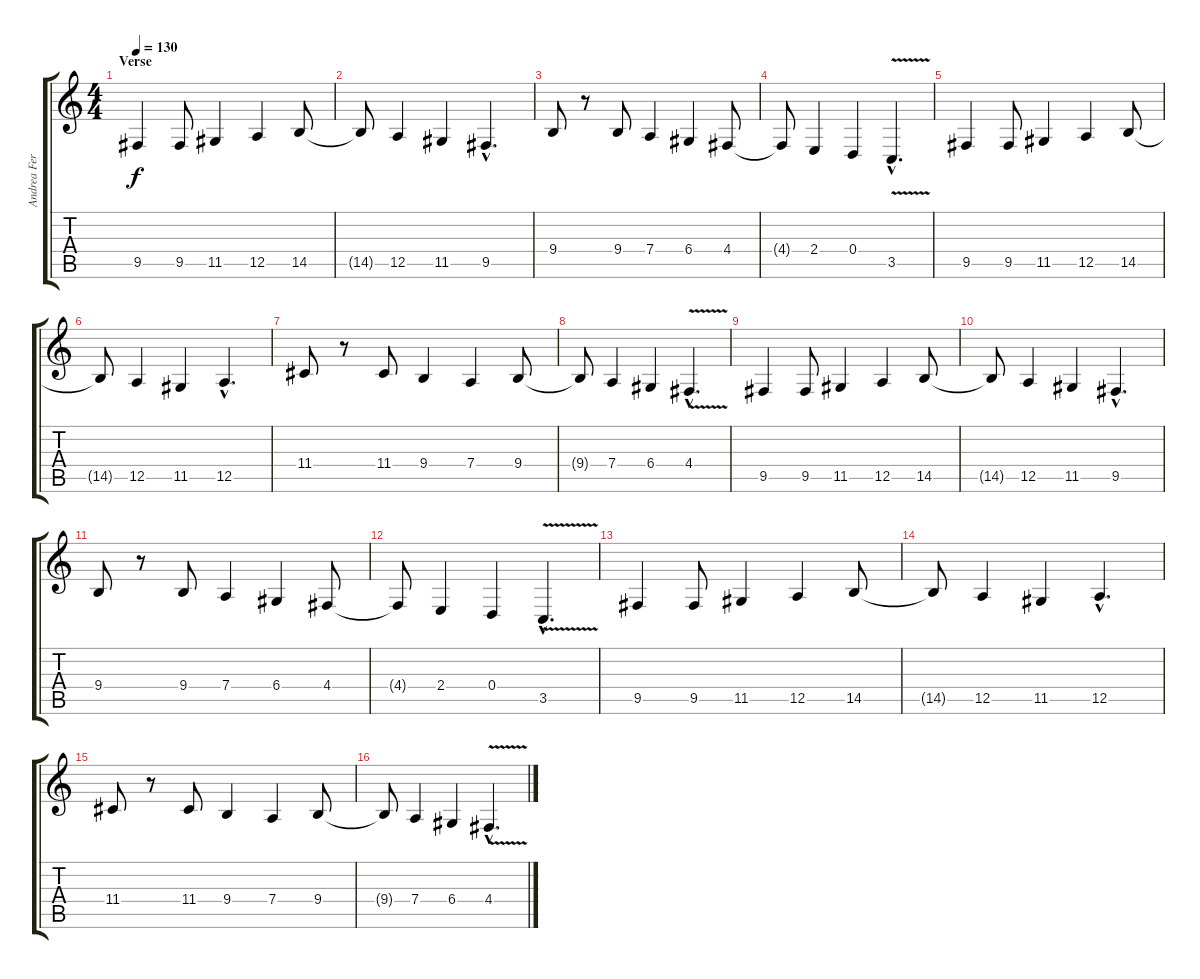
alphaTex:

\track ("Andrea Ferro (Male Vocals)" "Andrea Fer") {instrument synthstrings2}
\staff {score tabs}
\tuning (E4 B3 G3 D3 A2 E2) {hide}
\ts (4 4)
\section ("" "Verse")
\tempo 130
\clef g2
\ks c
9.5.4{dy f} 9.5.8 11.5.4 12.5.4 14.5.8 |
14.5{t}.8 12.5.4 11.5.4 9.5{hac}.4{d} |
9.4.8 r.8 9.4.8 7.4.4 6.4.4 4.4.8 |
4.4{t}.8 2.4.4 0.4.4 3.5{v hac}.4{d} |
9.5.4 9.5.8 11.5.4 12.5.4 14.5.8 |
14.5{t}.8 12.5.4 11.5.4 12.5{hac}.4{d} |
11.4.8 r.8 11.4.8 9.4.4 7.4.4 9.4.8 |
9.4{t}.8 7.4.4 6.4.4 4.4{v hac}.4{d} |
9.5.4 9.5.8 11.5.4 12.5.4 14.5.8 |
14.5{t}.8 12.5.4 11.5.4 9.5{hac}.4{d} |
9.4.8 r.8 9.4.8 7.4.4 6.4.4 4.4.8 |
4.4{t}.8 2.4.4 0.4.4 3.5{v hac}.4{d} |
9.5.4 9.5.8 11.5.4 12.5.4 14.5.8 |
14.5{t}.8 12.5.4 11.5.4 12.5{hac}.4{d} |
11.4.8 r.8 11.4.8 9.4.4 7.4.4 9.4.8 |
9.4{t}.8 7.4.4 6.4.4 4.4{v hac}.4{d}
